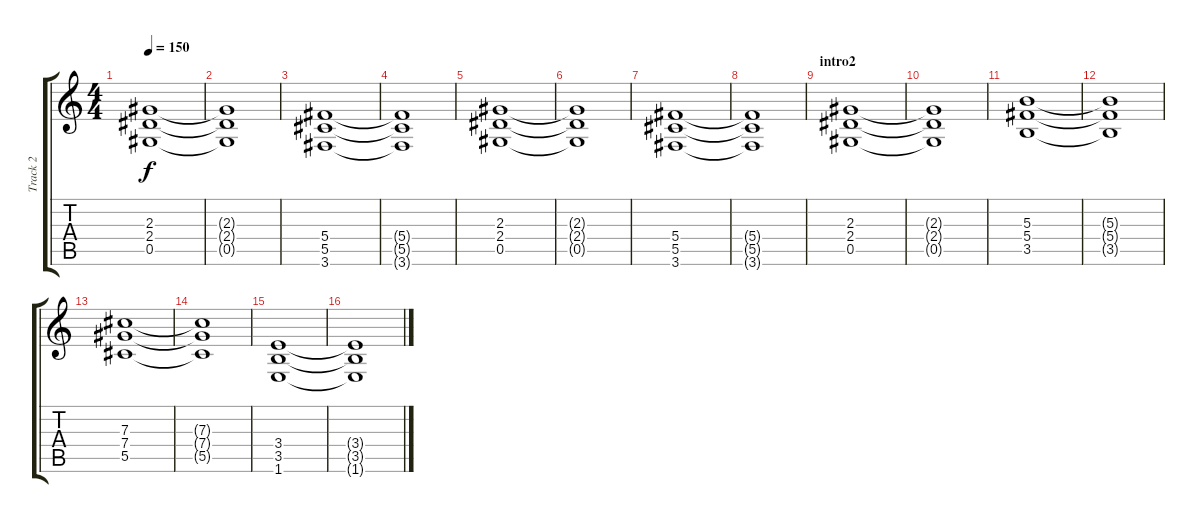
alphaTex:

\track ("Track 2" "Track 2") {instrument distortionguitar}
\staff {score tabs}
\tuning (Eb4 Bb3 Gb3 Db3 Ab2 Eb2) {hide}
\ts (4 4)
\tempo 150
\clef g2
\ks c
(2.3 2.4 0.5).1{dy f instrument distortionguitar} |
(2.3{t} 2.4{t} 0.5{t}).1 |
(5.4 5.5 3.6).1 |
(5.4{t} 5.5{t} 3.6{t}).1 |
(2.3 2.4 0.5).1 |
(2.3{t} 2.4{t} 0.5{t}).1 |
(5.4 5.5 3.6).1 |
(5.4{t} 5.5{t} 3.6{t}).1 |
\section ("" "intro2")
(2.3 2.4 0.5).1 |
(2.3{t} 2.4{t} 0.5{t}).1 |
(5.3 5.4 3.5).1 |
(5.3{t} 5.4{t} 3.5{t}).1 |
(7.3 7.4 5.5).1 |
(7.3{t} 7.4{t} 5.5{t}).1 |
(3.4 3.5 1.6).1 |
(3.4{t} 3.5{t} 1.6{t}).1
